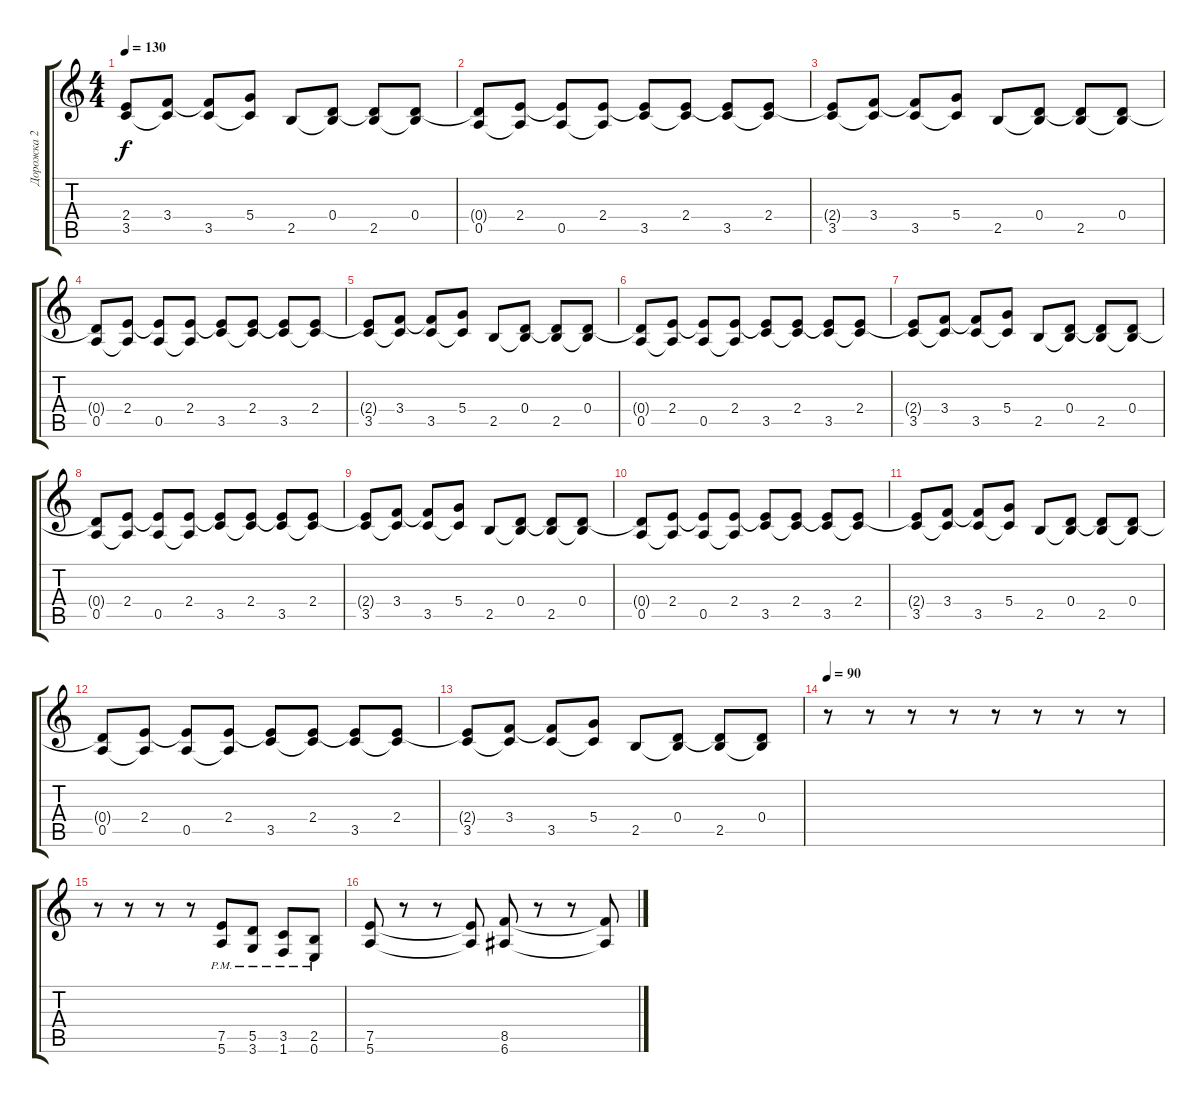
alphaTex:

\track ("Дорожка 2" "Дорожка 2") {instrument overdrivenguitar}
\staff {score tabs}
\tuning (E4 B3 G3 D3 A2 E2) {hide}
\ts (4 4)
\tempo 130
\clef g2
\ks c
(2.4{t} 3.5).8{dy f} (3.4 3.5{t}).8 (3.4{t} 3.5).8 (5.4 3.5{t}).8 2.5.8 (0.4 2.5{t}).8 (0.4{t} 2.5).8 (0.4 2.5{t}).8 |
(0.4{t} 0.5).8 (2.4 0.5{t}).8 (2.4{t} 0.5).8 (2.4 0.5{t}).8 (2.4{t} 3.5).8 (2.4 3.5{t}).8 (2.4{t} 3.5).8 (2.4 3.5{t}).8 |
(2.4{t} 3.5).8 (3.4 3.5{t}).8 (3.4{t} 3.5).8 (5.4 3.5{t}).8 2.5.8 (0.4 2.5{t}).8 (0.4{t} 2.5).8 (0.4 2.5{t}).8 |
(0.4{t} 0.5).8 (2.4 0.5{t}).8 (2.4{t} 0.5).8 (2.4 0.5{t}).8 (2.4{t} 3.5).8 (2.4 3.5{t}).8 (2.4{t} 3.5).8 (2.4 3.5{t}).8 |
(2.4{t} 3.5).8 (3.4 3.5{t}).8 (3.4{t} 3.5).8 (5.4 3.5{t}).8 2.5.8 (0.4 2.5{t}).8 (0.4{t} 2.5).8 (0.4 2.5{t}).8 |
(0.4{t} 0.5).8 (2.4 0.5{t}).8 (2.4{t} 0.5).8 (2.4 0.5{t}).8 (2.4{t} 3.5).8 (2.4 3.5{t}).8 (2.4{t} 3.5).8 (2.4 3.5{t}).8 |
(2.4{t} 3.5).8 (3.4 3.5{t}).8 (3.4{t} 3.5).8 (5.4 3.5{t}).8 2.5.8 (0.4 2.5{t}).8 (0.4{t} 2.5).8 (0.4 2.5{t}).8 |
(0.4{t} 0.5).8 (2.4 0.5{t}).8 (2.4{t} 0.5).8 (2.4 0.5{t}).8 (2.4{t} 3.5).8 (2.4 3.5{t}).8 (2.4{t} 3.5).8 (2.4 3.5{t}).8 |
(2.4{t} 3.5).8 (3.4 3.5{t}).8 (3.4{t} 3.5).8 (5.4 3.5{t}).8 2.5.8 (0.4 2.5{t}).8 (0.4{t} 2.5).8 (0.4 2.5{t}).8 |
(0.4{t} 0.5).8 (2.4 0.5{t}).8 (2.4{t} 0.5).8 (2.4 0.5{t}).8 (2.4{t} 3.5).8 (2.4 3.5{t}).8 (2.4{t} 3.5).8 (2.4 3.5{t}).8 |
(2.4{t} 3.5).8 (3.4 3.5{t}).8 (3.4{t} 3.5).8 (5.4 3.5{t}).8 2.5.8 (0.4 2.5{t}).8 (0.4{t} 2.5).8 (0.4 2.5{t}).8 |
(0.4{t} 0.5).8 (2.4 0.5{t}).8 (2.4{t} 0.5).8 (2.4 0.5{t}).8 (2.4{t} 3.5).8 (2.4 3.5{t}).8 (2.4{t} 3.5).8 (2.4 3.5{t}).8 |
(2.4{t} 3.5).8 (3.4 3.5{t}).8 (3.4{t} 3.5).8 (5.4 3.5{t}).8 2.5.8 (0.4 2.5{t}).8 (0.4{t} 2.5).8 (0.4 2.5{t}).8 |
\tempo 90
r.8{instrument distortionguitar} r.8 r.8 r.8 r.8 r.8 r.8 r.8 |
r.8 r.8 r.8 r.8 (7.5{pm} 5.6{pm}).8 (5.5{pm} 3.6{pm}).8 (3.5{pm} 1.6{pm}).8 (2.5{pm} 0.6{pm}).8 |
(7.5 5.6).8 r.8 r.8 (7.5{t} 5.6{t}).8 (8.5 6.6).8 r.8 r.8 (8.5{t} 6.6{t}).8
